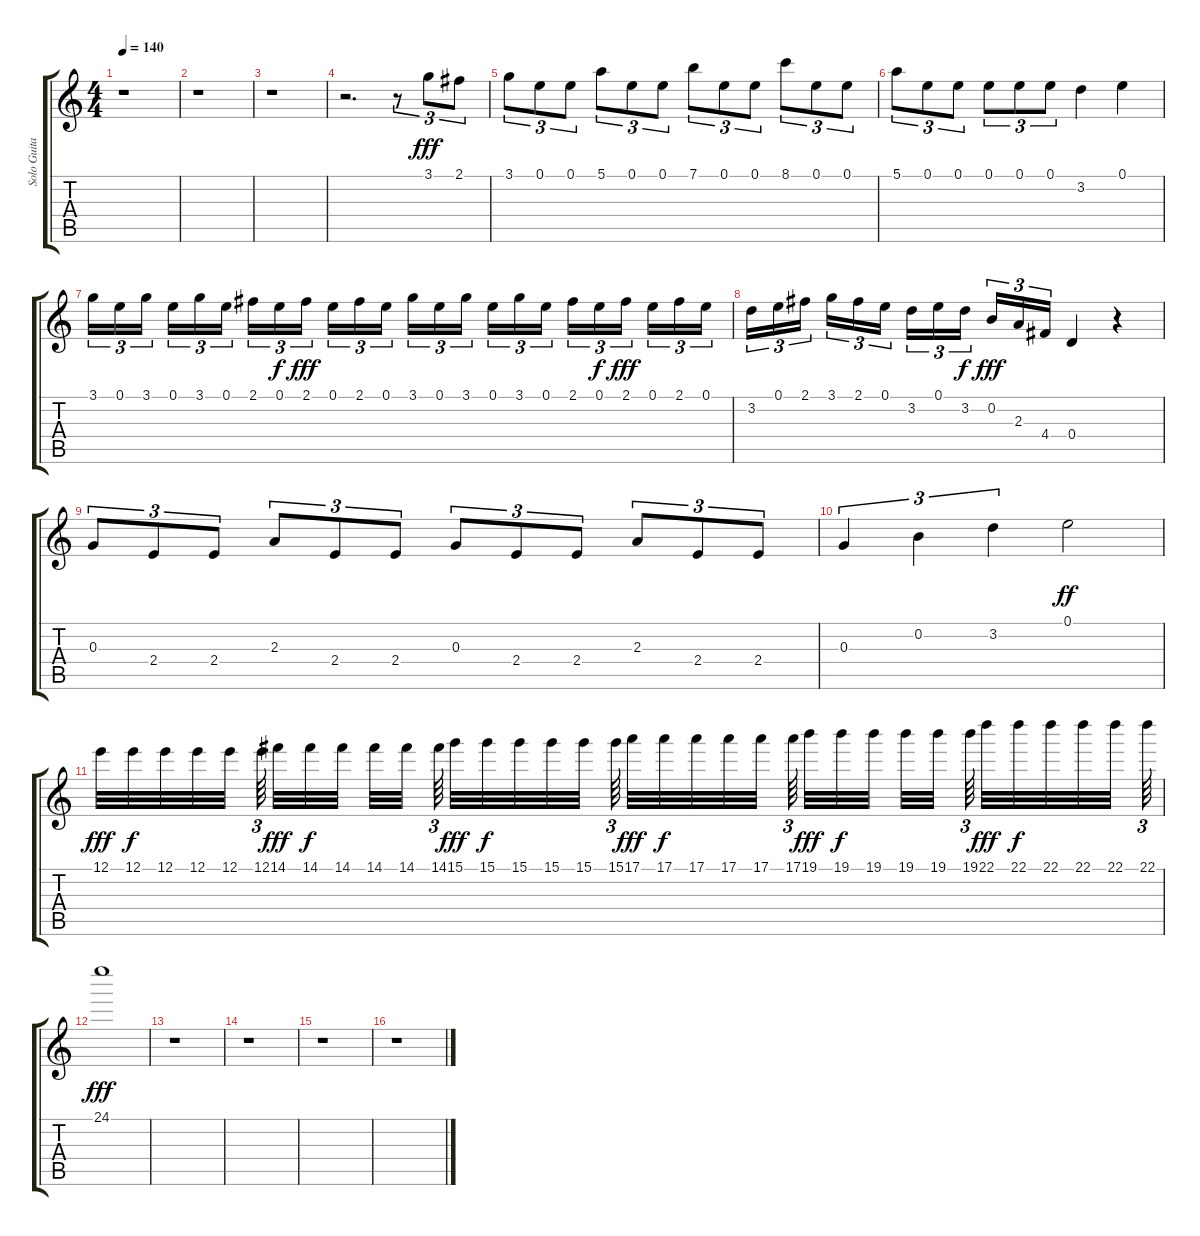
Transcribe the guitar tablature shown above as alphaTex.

\track ("Solo Guitar" "Solo Guita") {instrument distortionguitar}
\staff {score tabs}
\tuning (E4 B3 G3 D3 A2 E2) {hide}
\ts (4 4)
\tempo 140
\clef g2
\ks c
r.1{dy f} |
r.1 |
r.1 |
r.2{d} r.8{tu (3 2)} 3.1.8{tu (3 2) dy fff} 2.1.8{tu (3 2)} |
3.1.8{tu (3 2)} 0.1.8{tu (3 2)} 0.1.8{tu (3 2)} 5.1.8{tu (3 2)} 0.1.8{tu (3 2)} 0.1.8{tu (3 2)} 7.1.8{tu (3 2)} 0.1.8{tu (3 2)} 0.1.8{tu (3 2)} 8.1.8{tu (3 2)} 0.1.8{tu (3 2)} 0.1.8{tu (3 2)} |
5.1.8{tu (3 2)} 0.1.8{tu (3 2)} 0.1.8{tu (3 2)} 0.1.8{tu (3 2)} 0.1.8{tu (3 2)} 0.1.8{tu (3 2)} 3.2.4 0.1.4 |
3.1.16{tu (3 2)} 0.1.16{tu (3 2)} 3.1.16{tu (3 2)} 0.1.16{tu (3 2)} 3.1.16{tu (3 2)} 0.1.16{tu (3 2)} 2.1.16{tu (3 2)} 0.1.16{tu (3 2) dy f} 2.1.16{tu (3 2) dy fff} 0.1.16{tu (3 2)} 2.1.16{tu (3 2)} 0.1.16{tu (3 2)} 3.1.16{tu (3 2)} 0.1.16{tu (3 2)} 3.1.16{tu (3 2)} 0.1.16{tu (3 2)} 3.1.16{tu (3 2)} 0.1.16{tu (3 2)} 2.1.16{tu (3 2)} 0.1.16{tu (3 2) dy f} 2.1.16{tu (3 2) dy fff} 0.1.16{tu (3 2)} 2.1.16{tu (3 2)} 0.1.16{tu (3 2)} |
3.2.16{tu (3 2)} 0.1.16{tu (3 2)} 2.1.16{tu (3 2)} 3.1.16{tu (3 2)} 2.1.16{tu (3 2)} 0.1.16{tu (3 2)} 3.2.16{tu (3 2)} 0.1.16{tu (3 2)} 3.2.16{tu (3 2) dy f} 0.2.16{tu (3 2) dy fff} 2.3.16{tu (3 2)} 4.4.16{tu (3 2)} 0.4.4 r.4 |
0.3.8{tu (3 2)} 2.4.8{tu (3 2)} 2.4.8{tu (3 2)} 2.3.8{tu (3 2)} 2.4.8{tu (3 2)} 2.4.8{tu (3 2)} 0.3.8{tu (3 2)} 2.4.8{tu (3 2)} 2.4.8{tu (3 2)} 2.3.8{tu (3 2)} 2.4.8{tu (3 2)} 2.4.8{tu (3 2)} |
0.3.4{tu (3 2)} 0.2.4{tu (3 2)} 3.2.4{tu (3 2)} 0.1.2{dy ff} |
12.1.32{dy fff} 12.1.32{dy f} 12.1.32 12.1.32 12.1.32 12.1.64{tu (3 2)} 14.1.32{dy fff} 14.1.32{dy f} 14.1.32 14.1.32 14.1.32 14.1.64{tu (3 2)} 15.1.32{dy fff} 15.1.32{dy f} 15.1.32 15.1.32 15.1.32 15.1.64{tu (3 2)} 17.1.32{dy fff} 17.1.32{dy f} 17.1.32 17.1.32 17.1.32 17.1.64{tu (3 2)} 19.1.32{dy fff} 19.1.32{dy f} 19.1.32 19.1.32 19.1.32 19.1.64{tu (3 2)} 22.1.32{dy fff} 22.1.32{dy f} 22.1.32 22.1.32 22.1.32 22.1.64{tu (3 2)} |
24.1.1{dy fff} |
r.1 |
r.1 |
r.1 |
r.1
